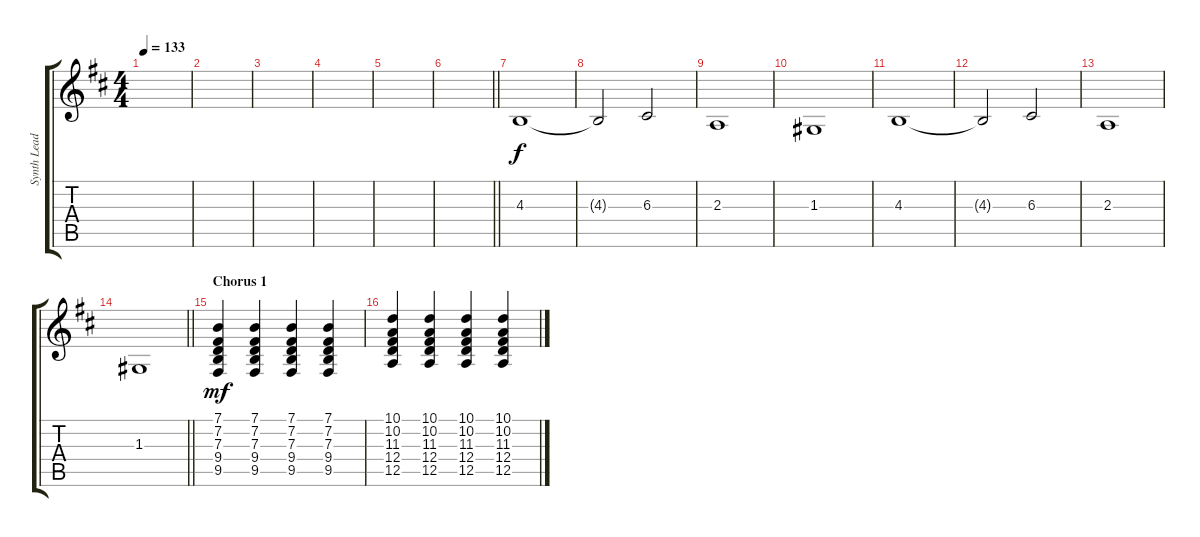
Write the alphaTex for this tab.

\track ("Synth Lead" "Synth Lead") {instrument flute}
\staff {score tabs}
\tuning (E4 B3 G3 D3 A2 E2) {hide}
\ts (4 4)
\tempo 133
\clef g2
\ks bminor
|
|
|
|
|
\barLineRight lightlight
|
4.3.1 |
4.3{t}.2 6.3.2 |
2.3.1 |
1.3.1 |
4.3.1 |
4.3{t}.2 6.3.2 |
2.3.1 |
\barLineRight lightlight
1.3.1 |
\section ("" "Chorus 1")
(7.1 7.2 7.3 9.4 9.5).4{dy mf} (7.1 7.2 7.3 9.4 9.5).4 (7.1 7.2 7.3 9.4 9.5).4 (7.1 7.2 7.3 9.4 9.5).4 |
(10.1 10.2 11.3 12.4 12.5).4 (10.1 10.2 11.3 12.4 12.5).4 (10.1 10.2 11.3 12.4 12.5).4 (10.1 10.2 11.3 12.4 12.5).4
